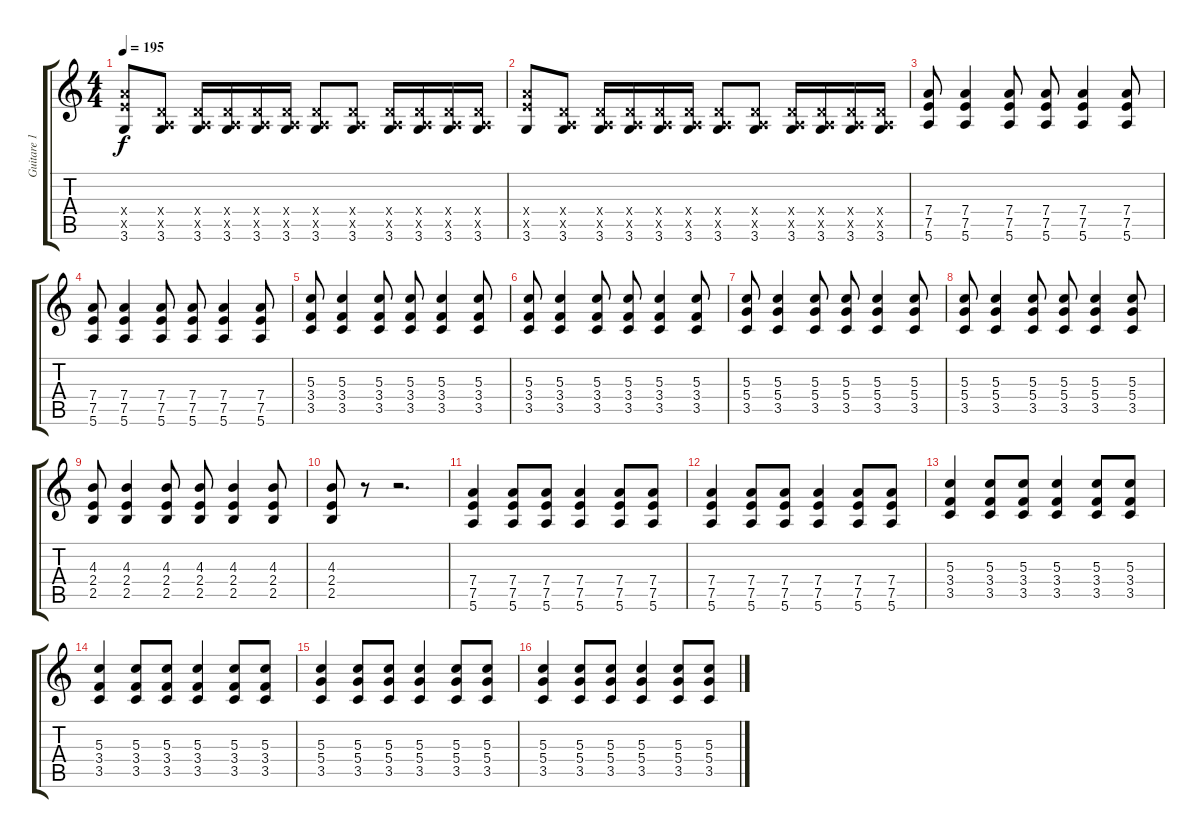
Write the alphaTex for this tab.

\track ("Guitare 1" "Guitare 1") {instrument distortionguitar}
\staff {score tabs}
\tuning (E4 B3 G3 D3 A2 E2) {hide}
\ts (4 4)
\tempo 195
\clef g2
\ks c
(7.4{x} 7.5{x} 3.6).8{dy f} (0.4{x} 0.5{x} 3.6).8 (0.4{x} 0.5{x} 3.6).16 (0.4{x} 0.5{x} 3.6).16 (0.4{x} 0.5{x} 3.6).16 (0.4{x} 0.5{x} 3.6).16 (0.4{x} 0.5{x} 3.6).8 (0.4{x} 0.5{x} 3.6).8 (0.4{x} 0.5{x} 3.6).16 (0.4{x} 0.5{x} 3.6).16 (0.4{x} 0.5{x} 3.6).16 (0.4{x} 0.5{x} 3.6).16 |
(7.4{x} 7.5{x} 3.6).8 (0.4{x} 0.5{x} 3.6).8 (0.4{x} 0.5{x} 3.6).16 (0.4{x} 0.5{x} 3.6).16 (0.4{x} 0.5{x} 3.6).16 (0.4{x} 0.5{x} 3.6).16 (0.4{x} 0.5{x} 3.6).8 (0.4{x} 0.5{x} 3.6).8 (0.4{x} 0.5{x} 3.6).16 (0.4{x} 0.5{x} 3.6).16 (0.4{x} 0.5{x} 3.6).16 (0.4{x} 0.5{x} 3.6).16 |
(7.4 7.5 5.6).8 (7.4 7.5 5.6).4 (7.4 7.5 5.6).8 (7.4 7.5 5.6).8 (7.4 7.5 5.6).4 (7.4 7.5 5.6).8 |
(7.4 7.5 5.6).8 (7.4 7.5 5.6).4 (7.4 7.5 5.6).8 (7.4 7.5 5.6).8 (7.4 7.5 5.6).4 (7.4 7.5 5.6).8 |
(5.3 3.4 3.5).8 (5.3 3.4 3.5).4 (5.3 3.4 3.5).8 (5.3 3.4 3.5).8 (5.3 3.4 3.5).4 (5.3 3.4 3.5).8 |
(5.3 3.4 3.5).8 (5.3 3.4 3.5).4 (5.3 3.4 3.5).8 (5.3 3.4 3.5).8 (5.3 3.4 3.5).4 (5.3 3.4 3.5).8 |
(5.3 5.4 3.5).8 (5.3 5.4 3.5).4 (5.3 5.4 3.5).8 (5.3 5.4 3.5).8 (5.3 5.4 3.5).4 (5.3 5.4 3.5).8 |
(5.3 5.4 3.5).8 (5.3 5.4 3.5).4 (5.3 5.4 3.5).8 (5.3 5.4 3.5).8 (5.3 5.4 3.5).4 (5.3 5.4 3.5).8 |
(4.3 2.4 2.5).8 (4.3 2.4 2.5).4 (4.3 2.4 2.5).8 (4.3 2.4 2.5).8 (4.3 2.4 2.5).4 (4.3 2.4 2.5).8 |
(4.3 2.4 2.5).8 r.8 r.2{d} |
(7.4 7.5 5.6).4 (7.4 7.5 5.6).8 (7.4 7.5 5.6).8 (7.4 7.5 5.6).4 (7.4 7.5 5.6).8 (7.4 7.5 5.6).8 |
(7.4 7.5 5.6).4 (7.4 7.5 5.6).8 (7.4 7.5 5.6).8 (7.4 7.5 5.6).4 (7.4 7.5 5.6).8 (7.4 7.5 5.6).8 |
(5.3 3.4 3.5).4 (5.3 3.4 3.5).8 (5.3 3.4 3.5).8 (5.3 3.4 3.5).4 (5.3 3.4 3.5).8 (5.3 3.4 3.5).8 |
(5.3 3.4 3.5).4 (5.3 3.4 3.5).8 (5.3 3.4 3.5).8 (5.3 3.4 3.5).4 (5.3 3.4 3.5).8 (5.3 3.4 3.5).8 |
(5.3 5.4 3.5).4 (5.3 5.4 3.5).8 (5.3 5.4 3.5).8 (5.3 5.4 3.5).4 (5.3 5.4 3.5).8 (5.3 5.4 3.5).8 |
(5.3 5.4 3.5).4 (5.3 5.4 3.5).8 (5.3 5.4 3.5).8 (5.3 5.4 3.5).4 (5.3 5.4 3.5).8 (5.3 5.4 3.5).8
